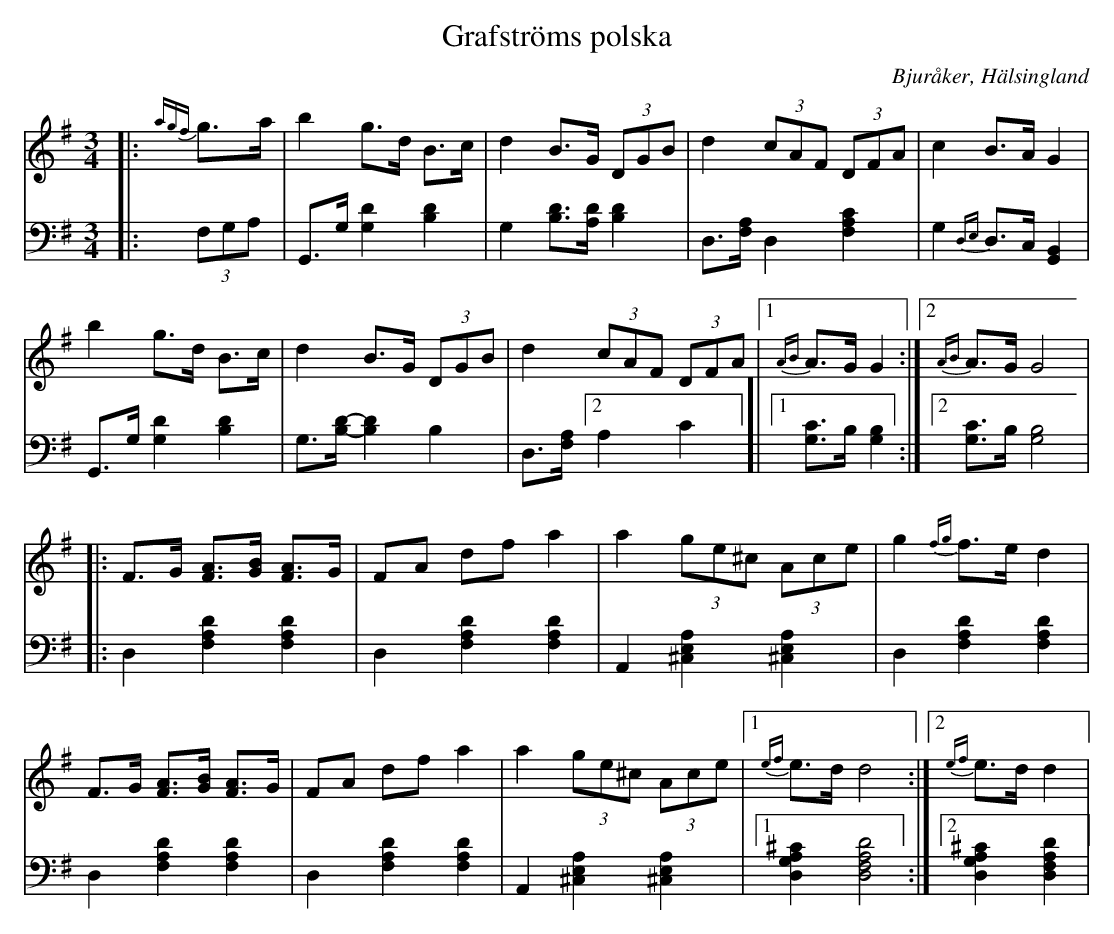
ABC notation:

X:1
T: Grafströms polska
O: Bjuråker, Hälsingland
M: 3/4
L: 1/8
K: G
V:1
V:2
V: 1
|:{agf}g>a|b2 g>d B>c|d2 B>G (3DGB|d2 (3cAF (3DFA|c2 B>A G2|
b2 g>d B>c|d2 B>G (3DGB|d2 (3cAF (3DFA|1 {AB}A>G G2:|2 {AB}A>G G4|
|:F>G [FA]>[GB] [FA]>G |FA df a2 |a2 (3ge^c (3Ace |g2 {fg}f>e d2 |
F>G [FA]>[GB] [FA]>G |FA df a2 |a2 (3ge^c (3Ace |1 {ef}e>d d4:|2 {ef}e>d d2|
V:2 clef=bass
|:(3F,G,A, | G,,>G, [G,2D2] [B,2D2]|G,2 [B,D]>[A,D] [B,D]2|D,>[F,A,] D,2 [F,2A,2C2]| G,2 {D,E,}D,>C, [G,,2B,,2]|
 G,,>G, [G,2D2] [B,2D2]|G,>[B,D]-[B,2D2] B,2|D,>[F,A,] [2A,2C2]|1 [G,C]>B, [G,2B,2]:|2 [G,C]>B, [G,4B,4]|
|:D,2 [F,2A,2D2] [F,2A,2D2]|D,2 [F,2A,2D2] [F,2A,2D2]| A,,2 [^C,2E,2A,2] [^C,2E,2A,2]|D,2 [F,2A,2D2] [F,2A,2D2] |
D,2 [F,2A,2D2] [F,2A,2D2] | D,2 [F,2A,2D2] [F,2A,2D2] | A,,2 [^C,2E,2A,2] [^C,2E,2A,2]|1 [D,2G,2A,2^C2] [D,4F,4A,4D4]:|2 [D,2G,2A,2^C2] [D,2F,2A,2D2]|
